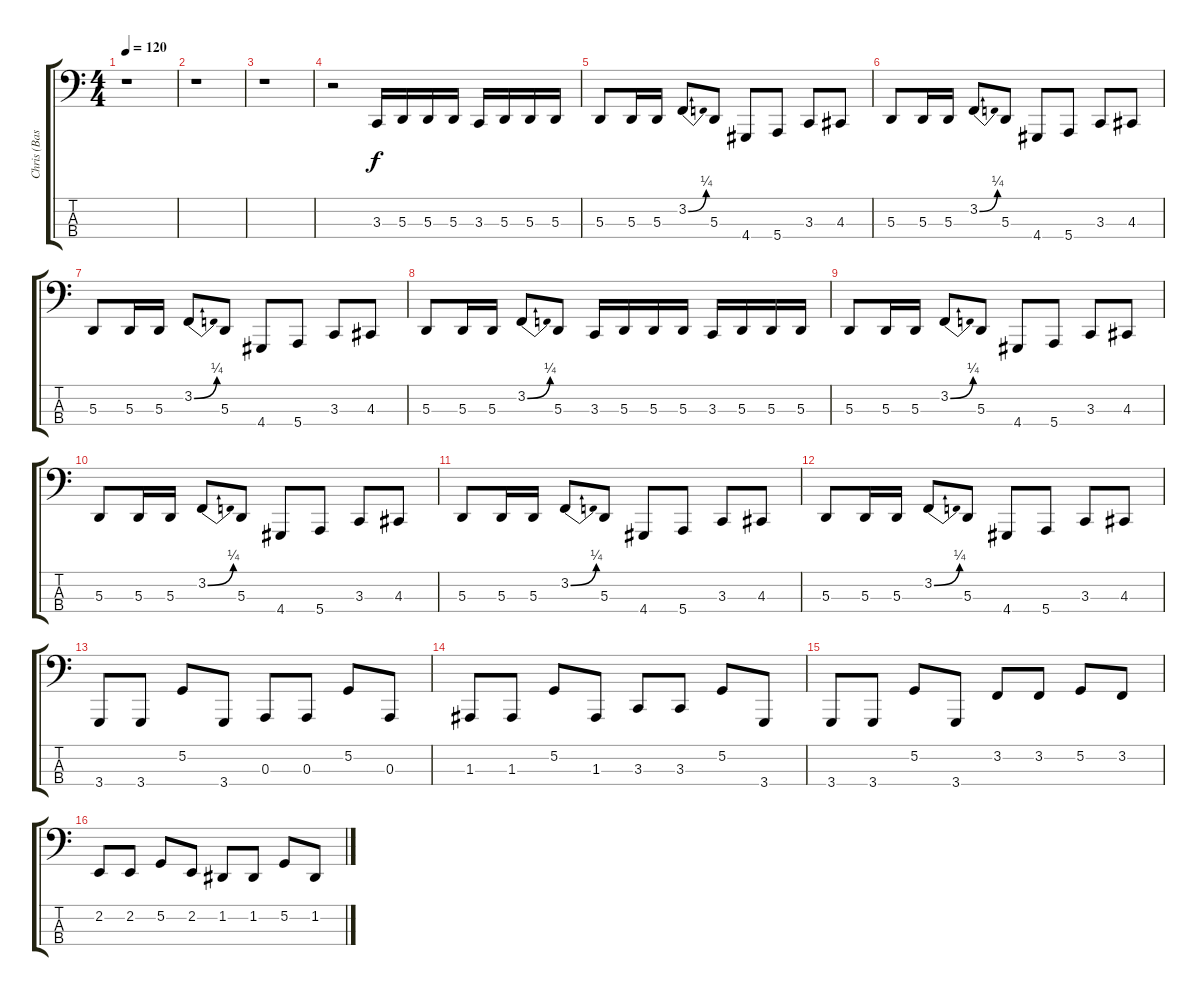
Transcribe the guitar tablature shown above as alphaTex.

\track ("Chris (Bass)" "Chris (Bas") {instrument lead2sawtooth}
\staff {score tabs}
\tuning (G2 D2 A1 E1) {hide}
\ts (4 4)
\tempo 120
\clef f4
\ks c
r.1{dy f} |
r.1 |
r.1 |
r.2 3.3.16 5.3.16 5.3.16 5.3.16 3.3.16 5.3.16 5.3.16 5.3.16 |
5.3.8 5.3.16 5.3.16 3.2{be (bend 0 0 60 1)}.8 5.3.8 4.4.8 5.4.8 3.3.8 4.3.8 |
5.3.8 5.3.16 5.3.16 3.2{be (bend 0 0 60 1)}.8 5.3.8 4.4.8 5.4.8 3.3.8 4.3.8 |
5.3.8 5.3.16 5.3.16 3.2{be (bend 0 0 60 1)}.8 5.3.8 4.4.8 5.4.8 3.3.8 4.3.8 |
5.3.8 5.3.16 5.3.16 3.2{be (bend 0 0 60 1)}.8 5.3.8 3.3.16 5.3.16 5.3.16 5.3.16 3.3.16 5.3.16 5.3.16 5.3.16 |
5.3.8 5.3.16 5.3.16 3.2{be (bend 0 0 60 1)}.8 5.3.8 4.4.8 5.4.8 3.3.8 4.3.8 |
5.3.8 5.3.16 5.3.16 3.2{be (bend 0 0 60 1)}.8 5.3.8 4.4.8 5.4.8 3.3.8 4.3.8 |
5.3.8 5.3.16 5.3.16 3.2{be (bend 0 0 60 1)}.8 5.3.8 4.4.8 5.4.8 3.3.8 4.3.8 |
5.3.8 5.3.16 5.3.16 3.2{be (bend 0 0 60 1)}.8 5.3.8 4.4.8 5.4.8 3.3.8 4.3.8 |
3.4.8 3.4.8 5.2.8 3.4.8 0.3.8 0.3.8 5.2.8 0.3.8 |
1.3.8 1.3.8 5.2.8 1.3.8 3.3.8 3.3.8 5.2.8 3.4.8 |
3.4.8 3.4.8 5.2.8 3.4.8 3.2.8 3.2.8 5.2.8 3.2.8 |
2.2.8 2.2.8 5.2.8 2.2.8 1.2.8 1.2.8 5.2.8 1.2.8
